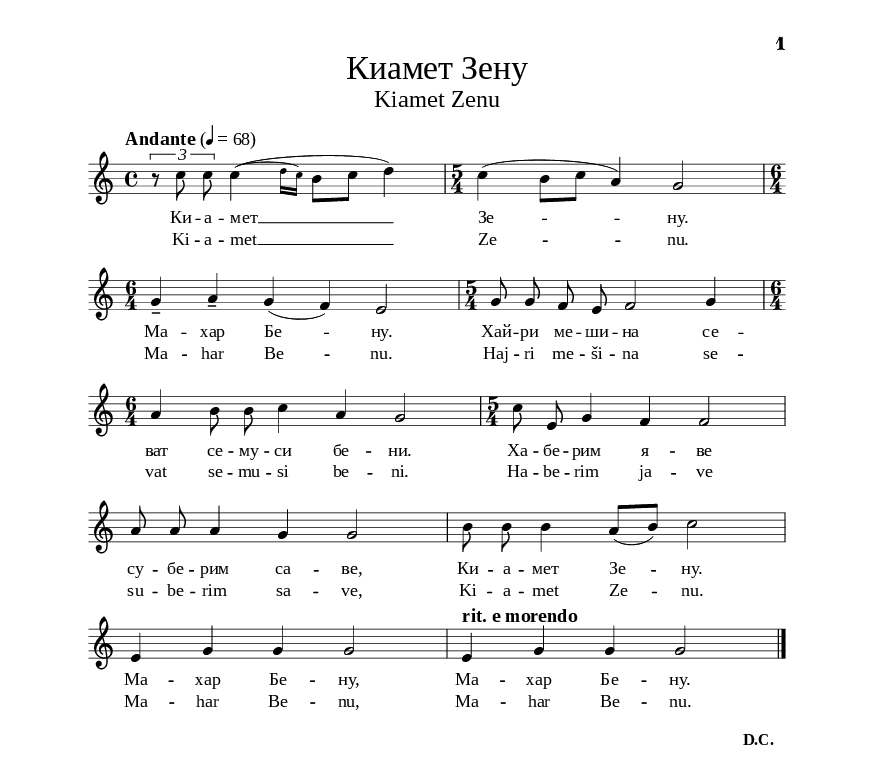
\version "2.24.3"

% include paper part and global functions
\include "include/globals.ily"

\bookpart {
  \label #'ref092_1
  \tocItem \markup "Киамет Зену – Kiamet Zenu "
  \include "include/bookpart-paper.ily"
  \score {
    \include "include/score-layout.ily"

    \new Voice \absolute {
      \clef treble
      \key c \major
      \time 4/4
      \tempoFunc "Andante" 4 "68"

      \autoBeamOff

      \tupletUp \tuplet 3/2 {r8 c'' c''8 }  c''4~ ( \slashedGrace { \stemDown d''16[c''16] \stemNeutral }  b'8[c''] d''4) | \time 5/4  c''4 ( b'8 [c''] a'4 ) g'2 \break |

      \time 6/4  g'4 -- a' -- g' ( f' ) e'2 | \time 5/4  g'8 g' f' e' f'2 g'4 \break |

      \time 6/4  a'4 b'8 b' c''4 a' g'2 |\time 5/4  c''8 e' g'4 f' f'2 | \break  a'8 a' a'4 g' g'2  |

      b'8 b' b'4 a'8 [( b' )] c''2 |\break e'4 g' g' g'2 | \tempo "rit. e morendo" e'4 g' g' g'2 | \bar "|."

    }



    \addlyrics {
      Ки -- а -- мет __ Зе --  -- ну. Ма -- хар Бе  --  ну. Хай  --  ри ме  -- ши  --  на се  --
      ват се  -- му  -- си бе  -- ни. Ха -- бе -- рим я -- ве су  -- бе  -- рим са  -- ве,
      Ки -- а -- мет Зе --  -- ну. Ма -- хар Бе  --  ну, Ма -- хар Бе  --  ну.
    }

   \addlyrics {
      Ki -- a -- met __ Ze --  -- nu. Ma -- har Be  --  nu. Haj  --  ri me  -- ši  --  na se  --
      vat se  -- mu  -- si be  -- ni. Ha -- be -- rim ja -- ve su  -- be  -- rim sa  -- ve,
      Ki -- a -- met Ze --  -- nu. Ma -- har Be  --  nu, Ma -- har Be  --  nu.
    }


    \header {
      title = \titleFunc "Киамет Зену" "Kiamet Zenu"
    }

    \midi{}

  } % score
  \markup \empty-one
\markup \dc-one "D.C."


  % include foreign translation(s) of the song
  %\include "../../lyrics/de/092_2_datay_davay_lyrics_de.ly"

} % bookpart
